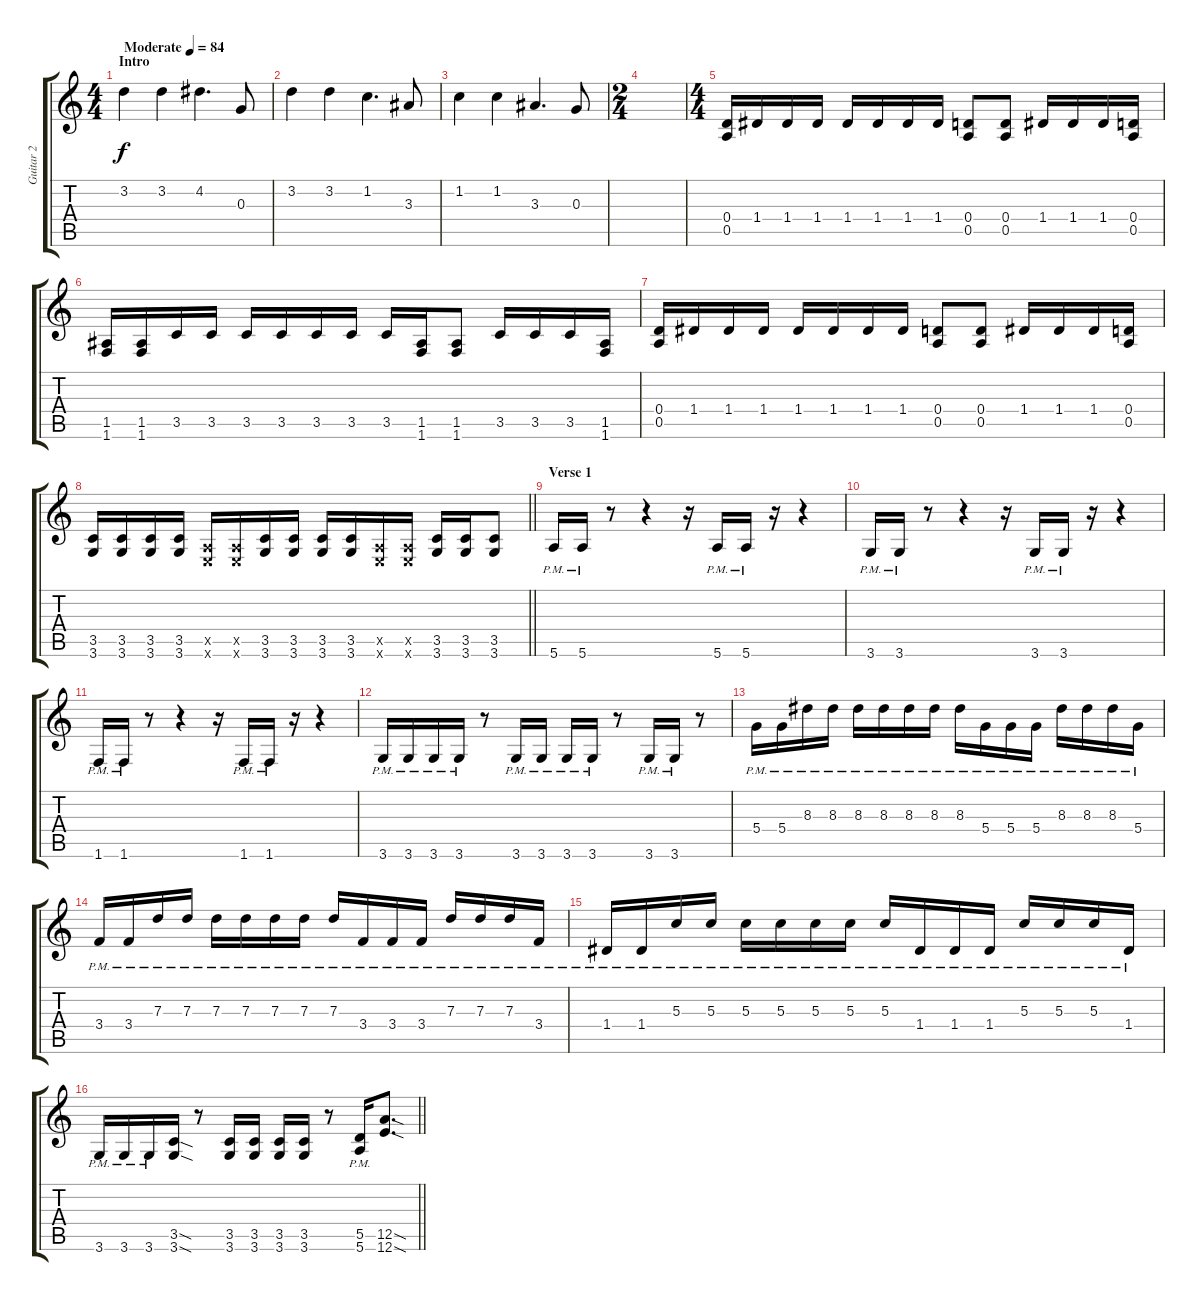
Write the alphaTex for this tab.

\track ("Guitar 2" "Guitar 2") {instrument distortionguitar}
\staff {score tabs}
\tuning (E4 B3 G3 D3 A2 E2) {hide}
\ts (4 4)
\section ("" "Intro")
\tempo (84 "Moderate")
\clef g2
\ks c
3.2.4{dy f instrument distortionguitar} 3.2.4 4.2.4{d} 0.3.8 |
3.2.4 3.2.4 1.2.4{d} 3.3.8 |
1.2.4 1.2.4 3.3.4{d} 0.3.8 |
\ts (2 4)
|
\ts (4 4)
(0.4 0.5).16 1.4.16 1.4.16 1.4.16 1.4.16 1.4.16 1.4.16 1.4.16 (0.4 0.5).8 (0.4 0.5).8 1.4.16 1.4.16 1.4.16 (0.4 0.5).16 |
(1.5 1.6).16 (1.5 1.6).16 3.5.16 3.5.16 3.5.16 3.5.16 3.5.16 3.5.16 3.5.16 (1.5 1.6).16 (1.5 1.6).8 3.5.16 3.5.16 3.5.16 (1.5 1.6).16 |
(0.4 0.5).16 1.4.16 1.4.16 1.4.16 1.4.16 1.4.16 1.4.16 1.4.16 (0.4 0.5).8 (0.4 0.5).8 1.4.16 1.4.16 1.4.16 (0.4 0.5).16 |
\barLineRight lightlight
(3.5 3.6).16 (3.5 3.6).16 (3.5 3.6).16 (3.5 3.6).16 (0.5{x} 0.6{x}).16 (0.5{x} 0.6{x}).16 (3.5 3.6).16 (3.5 3.6).16 (3.5 3.6).16 (3.5 3.6).16 (0.5{x} 0.6{x}).16 (0.5{x} 0.6{x}).16 (3.5 3.6).16 (3.5 3.6).16 (3.5 3.6).8 |
\section ("" "Verse 1")
5.6{pm}.16 5.6{pm}.16 r.8 r.4 r.16 5.6{pm}.16 5.6{pm}.16 r.16 r.4 |
3.6{pm}.16 3.6{pm}.16 r.8 r.4 r.16 3.6{pm}.16 3.6{pm}.16 r.16 r.4 |
1.6{pm}.16 1.6{pm}.16 r.8 r.4 r.16 1.6{pm}.16 1.6{pm}.16 r.16 r.4 |
3.6{pm}.16 3.6{pm}.16 3.6{pm}.16 3.6{pm}.16 r.8 3.6{pm}.16 3.6{pm}.16 3.6{pm}.16 3.6{pm}.16 r.8 3.6{pm}.16 3.6{pm}.16 r.8 |
5.4{pm}.16 5.4{pm}.16 8.3{pm}.16 8.3{pm}.16 8.3{pm}.16 8.3{pm}.16 8.3{pm}.16 8.3{pm}.16 8.3{pm}.16 5.4{pm}.16 5.4{pm}.16 5.4{pm}.16 8.3{pm}.16 8.3{pm}.16 8.3{pm}.16 5.4{pm}.16 |
3.4{pm}.16 3.4{pm}.16 7.3{pm}.16 7.3{pm}.16 7.3{pm}.16 7.3{pm}.16 7.3{pm}.16 7.3{pm}.16 7.3{pm}.16 3.4{pm}.16 3.4{pm}.16 3.4{pm}.16 7.3{pm}.16 7.3{pm}.16 7.3{pm}.16 3.4{pm}.16 |
1.4{pm}.16 1.4{pm}.16 5.3{pm}.16 5.3{pm}.16 5.3{pm}.16 5.3{pm}.16 5.3{pm}.16 5.3{pm}.16 5.3{pm}.16 1.4{pm}.16 1.4{pm}.16 1.4{pm}.16 5.3{pm}.16 5.3{pm}.16 5.3{pm}.16 1.4{pm}.16 |
\barLineRight lightlight
3.6{pm}.16 3.6{pm}.16 3.6{pm}.16 (3.5{sod} 3.6{sod}).16 r.8 (3.5 3.6).16 (3.5 3.6).16 (3.5 3.6).16 (3.5 3.6).16 r.8 (5.5{pm} 5.6{pm}).16 (12.5{sod} 12.6{sod}).8{d}
